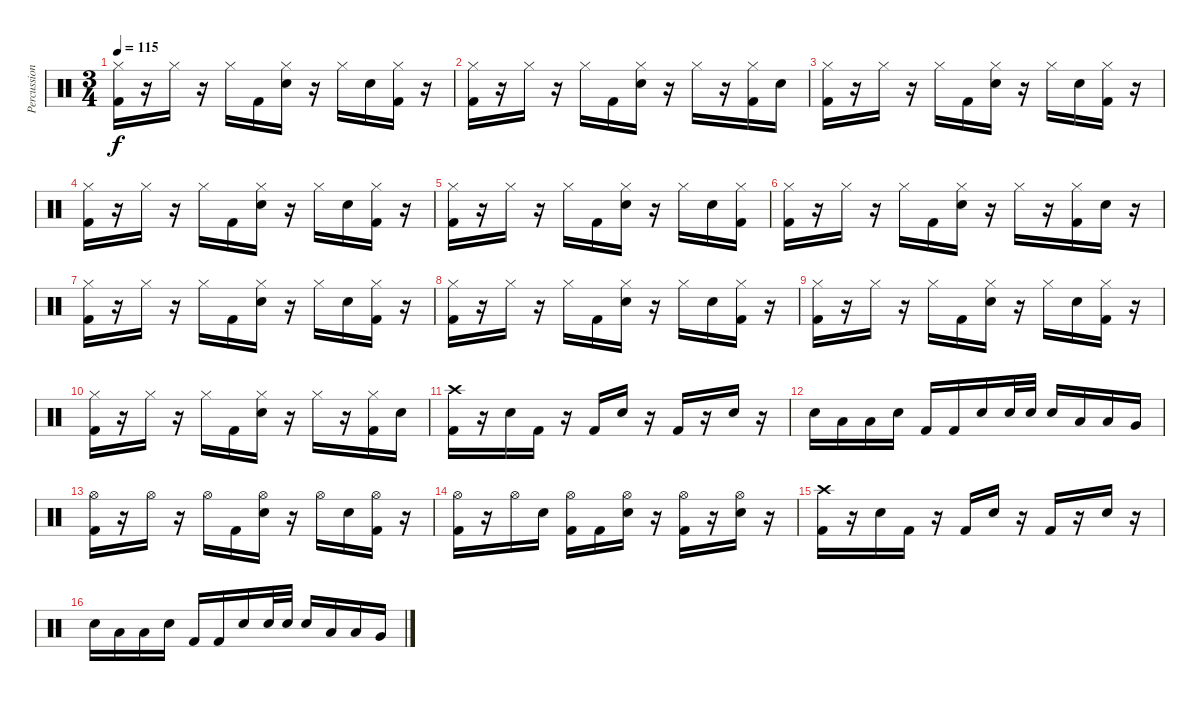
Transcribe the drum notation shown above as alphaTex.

\track ("Percussion" "Percussion") {instrument percussion}
\staff {score}
\articulation defaults
\ts (3 4)
\tempo 115
\clef neutral
\ks c
("Hi-Hat (closed)" "Kick (hit) 2").16{dy f} r.16 "Hi-Hat (closed)".16 r.16 "Hi-Hat (closed)".16 "Kick (hit) 2".16 ("Hi-Hat (closed)" "Snare (hit) 2").16 r.16 "Hi-Hat (closed)".16 "Snare (hit) 2".16 ("Hi-Hat (closed)" "Kick (hit) 2").16 r.16 |
("Hi-Hat (closed)" "Kick (hit) 2").16 r.16 "Hi-Hat (closed)".16 r.16 "Hi-Hat (closed)".16 "Kick (hit) 2".16 ("Hi-Hat (closed)" "Snare (hit) 2").16 r.16 "Hi-Hat (closed)".16 r.16 ("Hi-Hat (closed)" "Kick (hit) 2").16 "Snare (hit) 2".16 |
("Hi-Hat (closed)" "Kick (hit) 2").16 r.16 "Hi-Hat (closed)".16 r.16 "Hi-Hat (closed)".16 "Kick (hit) 2".16 ("Hi-Hat (closed)" "Snare (hit) 2").16 r.16 "Hi-Hat (closed)".16 "Snare (hit) 2".16 ("Hi-Hat (closed)" "Kick (hit) 2").16 r.16 |
("Hi-Hat (closed)" "Kick (hit) 2").16 r.16 "Hi-Hat (closed)".16 r.16 "Hi-Hat (closed)".16 "Kick (hit) 2".16 ("Hi-Hat (closed)" "Snare (hit) 2").16 r.16 "Hi-Hat (closed)".16 "Snare (hit) 2".16 ("Hi-Hat (closed)" "Kick (hit) 2").16 r.16 |
("Hi-Hat (closed)" "Kick (hit) 2").16 r.16 "Hi-Hat (closed)".16 r.16 "Hi-Hat (closed)".16 "Kick (hit) 2".16 ("Hi-Hat (closed)" "Snare (hit) 2").16 r.16 "Hi-Hat (closed)".16 "Snare (hit) 2".16 ("Hi-Hat (closed)" "Kick (hit) 2").16 |
("Hi-Hat (closed)" "Kick (hit) 2").16 r.16 "Hi-Hat (closed)".16 r.16 "Hi-Hat (closed)".16 "Kick (hit) 2".16 ("Hi-Hat (closed)" "Snare (hit) 2").16 r.16 "Hi-Hat (closed)".16 r.16 ("Hi-Hat (closed)" "Kick (hit) 2").16 "Snare (hit) 2".16 r.16 |
("Hi-Hat (closed)" "Kick (hit) 2").16 r.16 "Hi-Hat (closed)".16 r.16 "Hi-Hat (closed)".16 "Kick (hit) 2".16 ("Hi-Hat (closed)" "Snare (hit) 2").16 r.16 "Hi-Hat (closed)".16 "Snare (hit) 2".16 ("Hi-Hat (closed)" "Kick (hit) 2").16 r.16 |
("Hi-Hat (closed)" "Kick (hit) 2").16 r.16 "Hi-Hat (closed)".16 r.16 "Hi-Hat (closed)".16 "Kick (hit) 2".16 ("Hi-Hat (closed)" "Snare (hit) 2").16 r.16 "Hi-Hat (closed)".16 "Snare (hit) 2".16 ("Hi-Hat (closed)" "Kick (hit) 2").16 r.16 |
("Hi-Hat (closed)" "Kick (hit) 2").16 r.16 "Hi-Hat (closed)".16 r.16 "Hi-Hat (closed)".16 "Kick (hit) 2".16 ("Hi-Hat (closed)" "Snare (hit) 2").16 r.16 "Hi-Hat (closed)".16 "Snare (hit) 2".16 ("Hi-Hat (closed)" "Kick (hit) 2").16 r.16 |
("Hi-Hat (closed)" "Kick (hit) 2").16 r.16 "Hi-Hat (closed)".16 r.16 "Hi-Hat (closed)".16 "Kick (hit) 2".16 ("Hi-Hat (closed)" "Snare (hit) 2").16 r.16 "Hi-Hat (closed)".16 r.16 ("Hi-Hat (closed)" "Kick (hit) 2").16 "Snare (hit) 2".16 |
("Crash high (hit)" "Kick (hit) 2").16 r.16 "Snare (hit) 2".16 "Kick (hit) 2".16 r.16 "Kick (hit) 2".16 "Snare (hit) 2".16 r.16 "Kick (hit) 2".16 r.16 "Snare (hit) 2".16 r.16 |
"Snare (hit) 2".16 "Low Tom (hit)".16 "Low Tom (hit)".16 "Snare (hit) 2".16 "Kick (hit) 2".16 "Kick (hit) 2".16 "Snare (hit) 2".16 "Snare (hit) 2".32 "Snare (hit) 2".32 "Snare (hit) 2".16 "Low Tom (hit)".16 "Low Tom (hit)".16 "Very Low Tom (hit)".16 |
("Hi-Hat (open)" "Kick (hit) 2").16 r.16 "Hi-Hat (open)".16 r.16 "Hi-Hat (open)".16 "Kick (hit) 2".16 ("Hi-Hat (open)" "Snare (hit) 2").16 r.16 "Hi-Hat (open)".16 "Snare (hit) 2".16 ("Hi-Hat (open)" "Kick (hit) 2").16 r.16 |
("Hi-Hat (open)" "Kick (hit) 2").16 r.16 "Hi-Hat (open)".16 "Snare (hit) 2".16 ("Hi-Hat (open)" "Kick (hit) 2").16 "Kick (hit) 2".16 ("Hi-Hat (open)" "Snare (hit) 2").16 r.16 ("Hi-Hat (open)" "Kick (hit) 2").16 r.16 ("Hi-Hat (open)" "Snare (hit) 2").16 r.16 |
("Crash high (hit)" "Kick (hit) 2").16 r.16 "Snare (hit) 2".16 "Kick (hit) 2".16 r.16 "Kick (hit) 2".16 "Snare (hit) 2".16 r.16 "Kick (hit) 2".16 r.16 "Snare (hit) 2".16 r.16 |
"Snare (hit) 2".16 "Low Tom (hit)".16 "Low Tom (hit)".16 "Snare (hit) 2".16 "Kick (hit) 2".16 "Kick (hit) 2".16 "Snare (hit) 2".16 "Snare (hit) 2".32 "Snare (hit) 2".32 "Snare (hit) 2".16 "Low Tom (hit)".16 "Low Tom (hit)".16 "Very Low Tom (hit)".16
